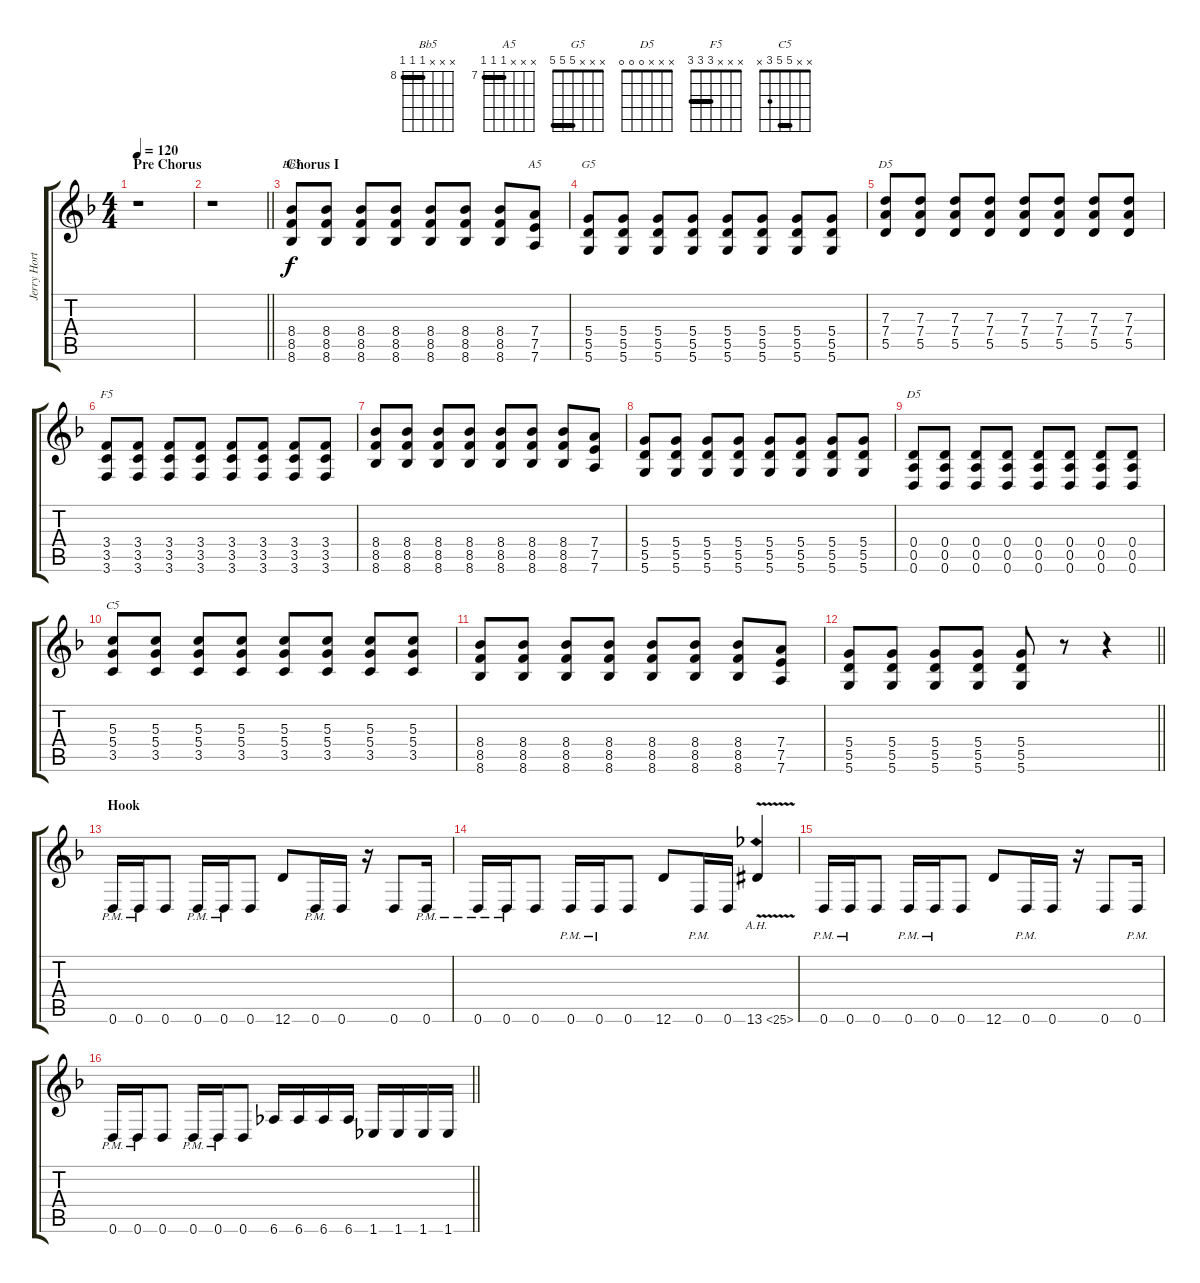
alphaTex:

\track ("Jerry Horton (Rhythm Left)" "Jerry Hort") {instrument distortionguitar}
\staff {score tabs}
\tuning (E4 B3 G3 D3 A2 D2) {hide}
\chord ("Bb5" x x x 8 8 8) {firstfret 8 barre 8}
\chord ("A5" x x x 7 7 7) {firstfret 7 barre 7}
\chord ("G5" x x x 5 5 5) {barre 5}
\chord ("D5" x x 7 7 5 x) {firstfret 5 barre 7}
\chord ("F5" x x x 3 3 3) {barre 3}
\chord ("D5" x x x 0 0 0)
\chord ("C5" x x 5 5 3 x) {barre 5}
\ts (4 4)
\section ("" "Pre Chorus")
\tempo 120
\clef g2
\ks dminor
r.1{dy f} |
\barLineRight lightlight
r.1 |
\section ("" "Chorus I")
(8.4 8.5 8.6).8{ch "Bb5"} (8.4 8.5 8.6).8 (8.4 8.5 8.6).8 (8.4 8.5 8.6).8 (8.4 8.5 8.6).8 (8.4 8.5 8.6).8 (8.4 8.5 8.6).8 (7.4 7.5 7.6).8{ch "A5"} |
(5.4 5.5 5.6).8{ch "G5"} (5.4 5.5 5.6).8 (5.4 5.5 5.6).8 (5.4 5.5 5.6).8 (5.4 5.5 5.6).8 (5.4 5.5 5.6).8 (5.4 5.5 5.6).8 (5.4 5.5 5.6).8 |
(7.3 7.4 5.5).8{ch "D5"} (7.3 7.4 5.5).8 (7.3 7.4 5.5).8 (7.3 7.4 5.5).8 (7.3 7.4 5.5).8 (7.3 7.4 5.5).8 (7.3 7.4 5.5).8 (7.3 7.4 5.5).8 |
(3.4 3.5 3.6).8{ch "F5"} (3.4 3.5 3.6).8 (3.4 3.5 3.6).8 (3.4 3.5 3.6).8 (3.4 3.5 3.6).8 (3.4 3.5 3.6).8 (3.4 3.5 3.6).8 (3.4 3.5 3.6).8 |
(8.4 8.5 8.6).8 (8.4 8.5 8.6).8 (8.4 8.5 8.6).8 (8.4 8.5 8.6).8 (8.4 8.5 8.6).8 (8.4 8.5 8.6).8 (8.4 8.5 8.6).8 (7.4 7.5 7.6).8 |
(5.4 5.5 5.6).8 (5.4 5.5 5.6).8 (5.4 5.5 5.6).8 (5.4 5.5 5.6).8 (5.4 5.5 5.6).8 (5.4 5.5 5.6).8 (5.4 5.5 5.6).8 (5.4 5.5 5.6).8 |
(0.4 0.5 0.6).8{ch "D5"} (0.4 0.5 0.6).8 (0.4 0.5 0.6).8 (0.4 0.5 0.6).8 (0.4 0.5 0.6).8 (0.4 0.5 0.6).8 (0.4 0.5 0.6).8 (0.4 0.5 0.6).8 |
(5.3 5.4 3.5).8{ch "C5"} (5.3 5.4 3.5).8 (5.3 5.4 3.5).8 (5.3 5.4 3.5).8 (5.3 5.4 3.5).8 (5.3 5.4 3.5).8 (5.3 5.4 3.5).8 (5.3 5.4 3.5).8 |
(8.4 8.5 8.6).8 (8.4 8.5 8.6).8 (8.4 8.5 8.6).8 (8.4 8.5 8.6).8 (8.4 8.5 8.6).8 (8.4 8.5 8.6).8 (8.4 8.5 8.6).8 (7.4 7.5 7.6).8 |
\barLineRight lightlight
(5.4 5.5 5.6).8 (5.4 5.5 5.6).8 (5.4 5.5 5.6).8 (5.4 5.5 5.6).8 (5.4 5.5 5.6).8 r.8 r.4 |
\section ("" "Hook")
0.6{pm}.16 0.6{pm}.16 0.6.8 0.6{pm}.16 0.6{pm}.16 0.6.8 12.6.8 0.6{pm}.16 0.6.16 r.16 0.6.8 0.6{pm}.16 |
0.6{pm}.16 0.6{pm}.16 0.6.8 0.6{pm}.16 0.6{pm}.16 0.6.8 12.6.8 0.6{pm}.16 0.6.16 13.6{ah 12 v acc #}.4 |
0.6{pm}.16 0.6{pm}.16 0.6.8 0.6{pm}.16 0.6{pm}.16 0.6.8 12.6.8 0.6{pm}.16 0.6.16 r.16 0.6.8 0.6{pm}.16 |
\barLineRight lightlight
0.6{pm}.16 0.6{pm}.16 0.6.8 0.6{pm}.16 0.6{pm}.16 0.6.8 6.6.16 6.6.16 6.6.16 6.6.16 1.6.16 1.6.16 1.6.16 1.6.16
